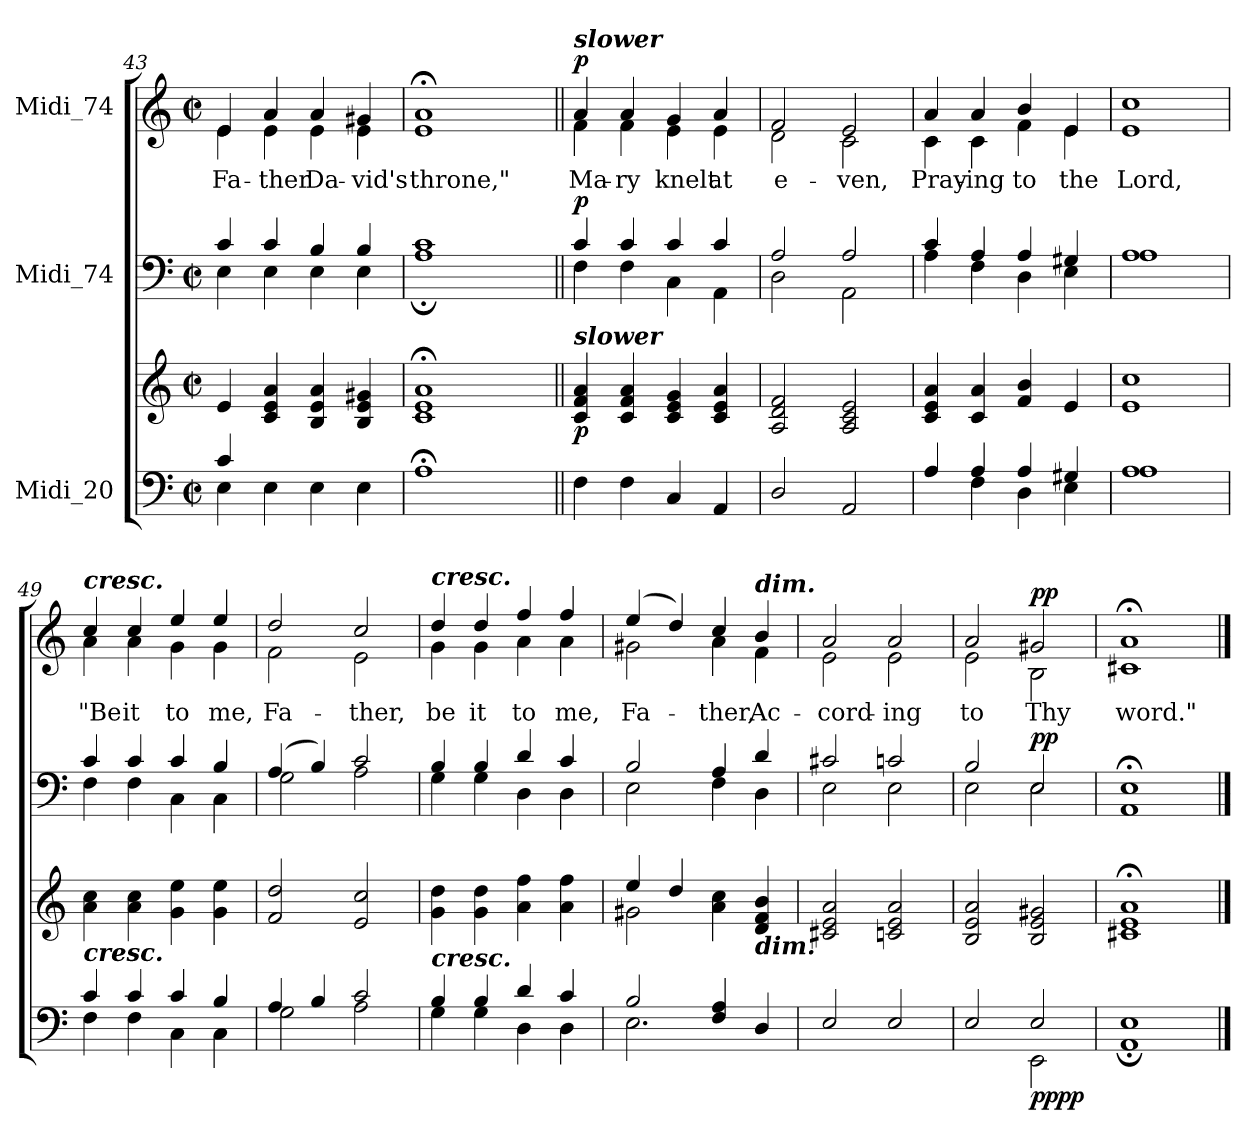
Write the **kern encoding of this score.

**kern	**kern	**dynam	**kern	**dynam	**kern	**text	**dynam
*part3	*part3	*part3	*part2	*part2	*part1	*part1	*part1
*staff4	*staff3	*staff3/4	*staff2	*staff2	*staff1	*staff1	*staff1
*I"Midi_20	*	*	*I"Midi_74	*	*I"Midi_74	*	*
*clefF4	*clefG2	*	*clefF4	*	*clefG2	*	*
*k[]	*k[]	*	*k[]	*	*k[]	*	*
*C:	*C:	*	*C:	*	*C:	*	*
*M2/2	*M2/2	*	*M2/2	*	*M2/2	*	*
*met(c|)	*met(c|)	*	*met(c|)	*	*met(c|)	*	*
=43	=43	=43	=43	=43	=43	=43	=43
*^	*^	*	*^	*	*	*	*
!	!	!	!	!	!	!	!	!LO:TX:a:Bi:t=rall.	!	!
!	!	!	!	!	!	!	!	!	!LO:LY:b	!
*	*	*	*	*	*	*	*	*^	*	*
4c/	4E\	4e	4ryy	.	4c/	4E\	.	4e/	4e\	Fa-	.
!	!	!	!	!	!	!	!	!	!	!LO:LY:b	!
4E\	4ryy	4c 4e 4a	4ryy	.	4c/	4E\	.	4a/	4e\	-ther	.
!	!	!	!	!	!	!	!	!	!	!LO:LY:b	!
4E\	2ryy	4B 4e 4a	2ryy	.	4B/	4E\	.	4a/	4e\	Da-	.
!	!	!	!	!	!	!	!	!	!	!LO:LY:b	!
4E\	.	4B 4e 4g#X	.	.	4B/	4E\	.	4g#X/	4e\	-vid's	.
!!LO:LB:g=z	!!
=44	=44	=44	=44	=44	=44	=44	=44	=44	=44	=44	=44
!	!	!	!	!	!	!	!	!	!	!LO:LY:b	!
1A;/	2ryy	1e;< 1a;<	1c\	.	1c/	1A;\	.	1a;</	1e\	throne,"	.
.	2ryy	.	.	.	.	.	.	.	.	.	.
=45||	=45||	=45||	=45||	=45||	=45||	=45||	=45||	=45||	=45||	=45||	=45||
!	!	!	!	!	!	!	!	!LO:TX:a:Bi:t=slower	!	!	!
!	!	!LO:TX:a:Bi:t=slower	!	!	!	!	!	!	!	!	!
!	!	!	!	!LO:DY:b	!	!	!LO:DY:a	!	!	!LO:LY:b	!LO:DY:b
4F\	2ryy	4c 4f 4a	2ryy	p	4c/	4F\	p	4a/	4f\	Ma-	p
!	!	!	!	!	!	!	!	!	!	!LO:LY:b	!
4F\	.	4c 4f 4a	.	.	4c/	4F\	.	4a/	4f\	-ry	.
!	!	!	!	!	!	!	!	!	!	!LO:LY:b	!
4C/	2ryy	4c 4e 4g	2ryy	.	4c/	4C\	.	4g/	4e\	knelt	.
!	!	!	!	!	!	!	!	!	!	!LO:LY:b	!
4AA/	.	4c 4e 4a	.	.	4c/	4AA\	.	4a/	4e\	at	.
=46	=46	=46	=46	=46	=46	=46	=46	=46	=46	=46	=46
!	!	!	!	!	!	!	!	!	!	!LO:LY:b	!
2D/	2ryy	2A 2d 2f	2ryy	.	2A/	2D\	.	2f/	2d\	e-	.
!	!	!	!	!	!	!	!	!	!	!LO:LY:b	!
2AA/	2ryy	2A 2c 2e	2ryy	.	2A/	2AA\	.	2e/	2c\	-ven,	.
=47	=47	=47	=47	=47	=47	=47	=47	=47	=47	=47	=47
!	!	!	!	!	!	!	!	!	!	!LO:LY:b	!
4A/	4ryy	4c 4e 4a	2ryy	.	4c/	4A\	.	4a/	4c\	Pray-	.
!	!	!	!	!	!	!	!	!	!	!LO:LY:b	!
4A/	4F\	4c 4a	.	.	4A/	4F\	.	4a/	4c\	-ing	.
!	!	!	!	!	!	!	!	!	!	!LO:LY:b	!
4A/	4D\	4f 4b	2ryy	.	4A/	4D\	.	4b/	4f\	to	.
!	!	!	!	!	!	!	!	!	!	!LO:LY:b	!
4G#X/	4E\	4e	.	.	4G#X/	4E\	.	4e/	4e\	the	.
=48	=48	=48	=48	=48	=48	=48	=48	=48	=48	=48	=48
!	!	!	!	!	!	!	!	!	!	!LO:LY:b	!
1A/	1A\	1e 1cc	1ryy	.	1A/	1A\	.	1cc/	1e\	Lord,	.
=49	=49	=49	=49	=49	=49	=49	=49	=49	=49	=49	=49
!	!	!	!	!	!	!	!	!LO:TX:a:Bi:t=cresc.	!	!	!
!LO:TX:a:Bi:t=cresc.	!	!	!	!	!	!	!	!	!	!	!
!	!	!	!	!	!	!	!	!	!	!LO:LY:b	!
4c/	4F\	4a 4cc	2ryy	.	4c/	4F\	.	4cc/	4a\	"Be	.
!	!	!	!	!	!	!	!	!	!	!LO:LY:b	!
4c/	4F\	4a 4cc	.	.	4c/	4F\	.	4cc/	4a\	it	.
!	!	!	!	!	!	!	!	!	!	!LO:LY:b	!
4c/	4C\	4g 4ee	2ryy	.	4c/	4C\	.	4ee/	4g\	to	.
!	!	!	!	!	!	!	!	!	!	!LO:LY:b	!
4B/	4C\	4g 4ee	.	.	4B/	4C\	.	4ee/	4g\	me,	.
!!LO:LB:g=z	!!
=50	=50	=50	=50	=50	=50	=50	=50	=50	=50	=50	=50
!	!	!	!	!	!	!	!	!	!	!LO:LY:b	!
4A/	2G\	2f 2dd	2ryy	.	(>4A/	2G\	.	2dd/	2f\	Fa-	.
4B/	.	.	.	.	4B/)	.	.	.	.	.	.
!	!	!	!	!	!	!	!	!	!	!LO:LY:b	!
2c/	2A\	2e 2cc	2ryy	.	2c/	2A\	.	2cc/	2e\	-ther,	.
=51	=51	=51	=51	=51	=51	=51	=51	=51	=51	=51	=51
!	!	!	!	!	!	!	!	!LO:TX:a:Bi:t=cresc.	!	!	!
!LO:TX:a:Bi:t=cresc.	!	!	!	!	!	!	!	!	!	!	!
!	!	!	!	!	!	!	!	!	!	!LO:LY:b	!
4B/	4G\	4g 4dd	2ryy	.	4B/	4G\	.	4dd/	4g\	be	.
!	!	!	!	!	!	!	!	!	!	!LO:LY:b	!
4B/	4G\	4g 4dd	.	.	4B/	4G\	.	4dd/	4g\	it	.
!	!	!	!	!	!	!	!	!	!	!LO:LY:b	!
4d/	4D\	4a 4ff	2ryy	.	4d/	4D\	.	4ff/	4a\	to	.
!	!	!	!	!	!	!	!	!	!	!LO:LY:b	!
4c/	4D\	4a 4ff	.	.	4c/	4D\	.	4ff/	4a\	me,	.
=52	=52	=52	=52	=52	=52	=52	=52	=52	=52	=52	=52
!	!	!	!	!	!	!	!	!	!	!LO:LY:b	!
2B/	2.E\	4ee/	2g#X\	.	2B/	2E\	.	(>4ee/	2g#X\	Fa-	.
.	.	4dd/	.	.	.	.	.	4dd/)	.	.	.
!	!	!	!	!	!	!	!	!	!	!LO:LY:b	!
4F/ 4A/	.	4a 4cc	2ryy	.	4A/	4F\	.	4cc/	4a\	ther,	.
!	!	!	!	!	!	!	!	!LO:TX:a:Bi:t=dim.	!	!	!
!	!	!LO:TX:b:Bi:t=dim.	!	!	!	!	!	!	!	!	!
!	!	!	!	!	!	!	!	!	!	!LO:LY:b	!
4D/	4ryy	4d 4f 4b	.	.	4d/	4D\	.	4b/	4f\	Ac-	.
=53	=53	=53	=53	=53	=53	=53	=53	=53	=53	=53	=53
!	!	!	!	!	!	!	!	!	!	!LO:LY:b	!
2E/	2ryy	2c#X 2e 2a	2ryy	.	2c#X/	2E\	.	2a/	2e\	-cord-	.
!	!	!	!	!	!	!	!	!	!	!LO:LY:b	!
2E/	2ryy	2cn 2e 2a	2ryy	.	2cn/	2E\	.	2a/	2e\	-ing	.
=54	=54	=54	=54	=54	=54	=54	=54	=54	=54	=54	=54
!	!	!	!	!	!	!	!	!	!	!LO:LY:b	!
2E/	2ryy	2B 2e 2a	2ryy	.	2B/	2E\	.	2a/	2e\	to	.
!	!	!	!	!LO:DY:b=2	!	!	!	!	!	!LO:LY:b	!
!	!	!	!	!LO:DY:n=1:b	!	!	!LO:DY:a	!	!	!	!LO:DY:b
2E/	2EE\	2B 2e 2g#X	2ryy	pp pp	2E/	2E\	pp	2g#X/	2B\	Thy	pp
=55	=55	=55	=55	=55	=55	=55	=55	=55	=55	=55	=55
!	!	!	!	!	!	!	!	!	!	!LO:LY:b	!
1E/	1AA;\	1a;<	1c#X\ 1e\	.	1E;</	1AA\	.	1a;</	1c#X\	word."	.
*v	*v	*	*	*	*v	*v	*	*v	*v	*	*
*	*v	*v	*	*	*	*	*	*
==	==	==	==	==	==	==	==
*-	*-	*-	*-	*-	*-	*-	*-
